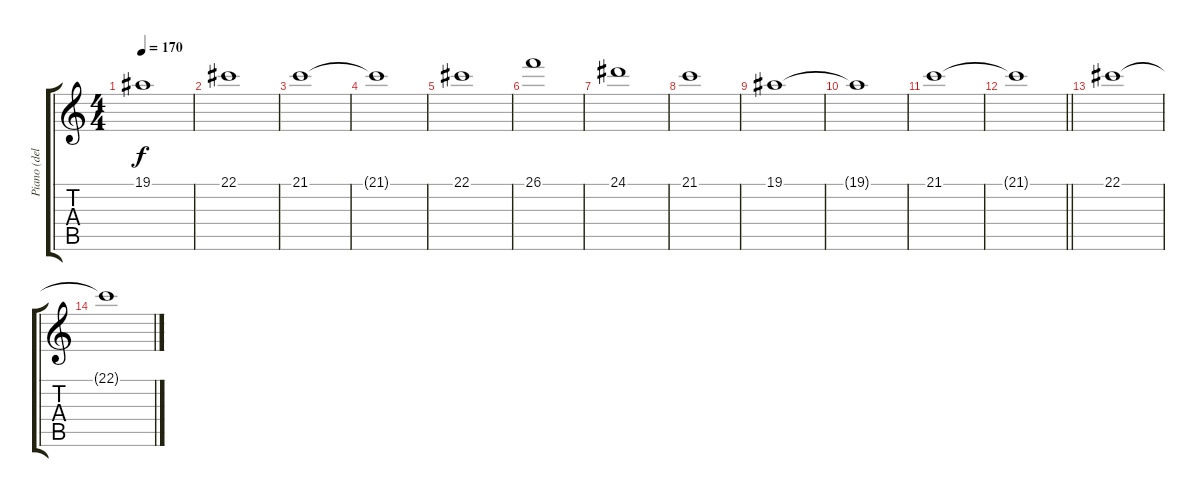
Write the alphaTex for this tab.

\track ("Piano (delayed)" "Piano (del") {instrument brightacousticpiano}
\staff {score tabs}
\tuning (Eb4 Bb3 Gb3 Db3 Ab2 Db2) {hide}
\ts (4 4)
\tempo 170
\clef g2
\ks c
19.1.1{dy f} |
22.1.1 |
21.1.1 |
21.1{t}.1 |
22.1.1 |
26.1.1 |
24.1.1 |
21.1.1 |
19.1.1 |
19.1{t}.1 |
21.1.1 |
\barLineRight lightlight
21.1{t}.1 |
22.1.1 |
22.1{t}.1
